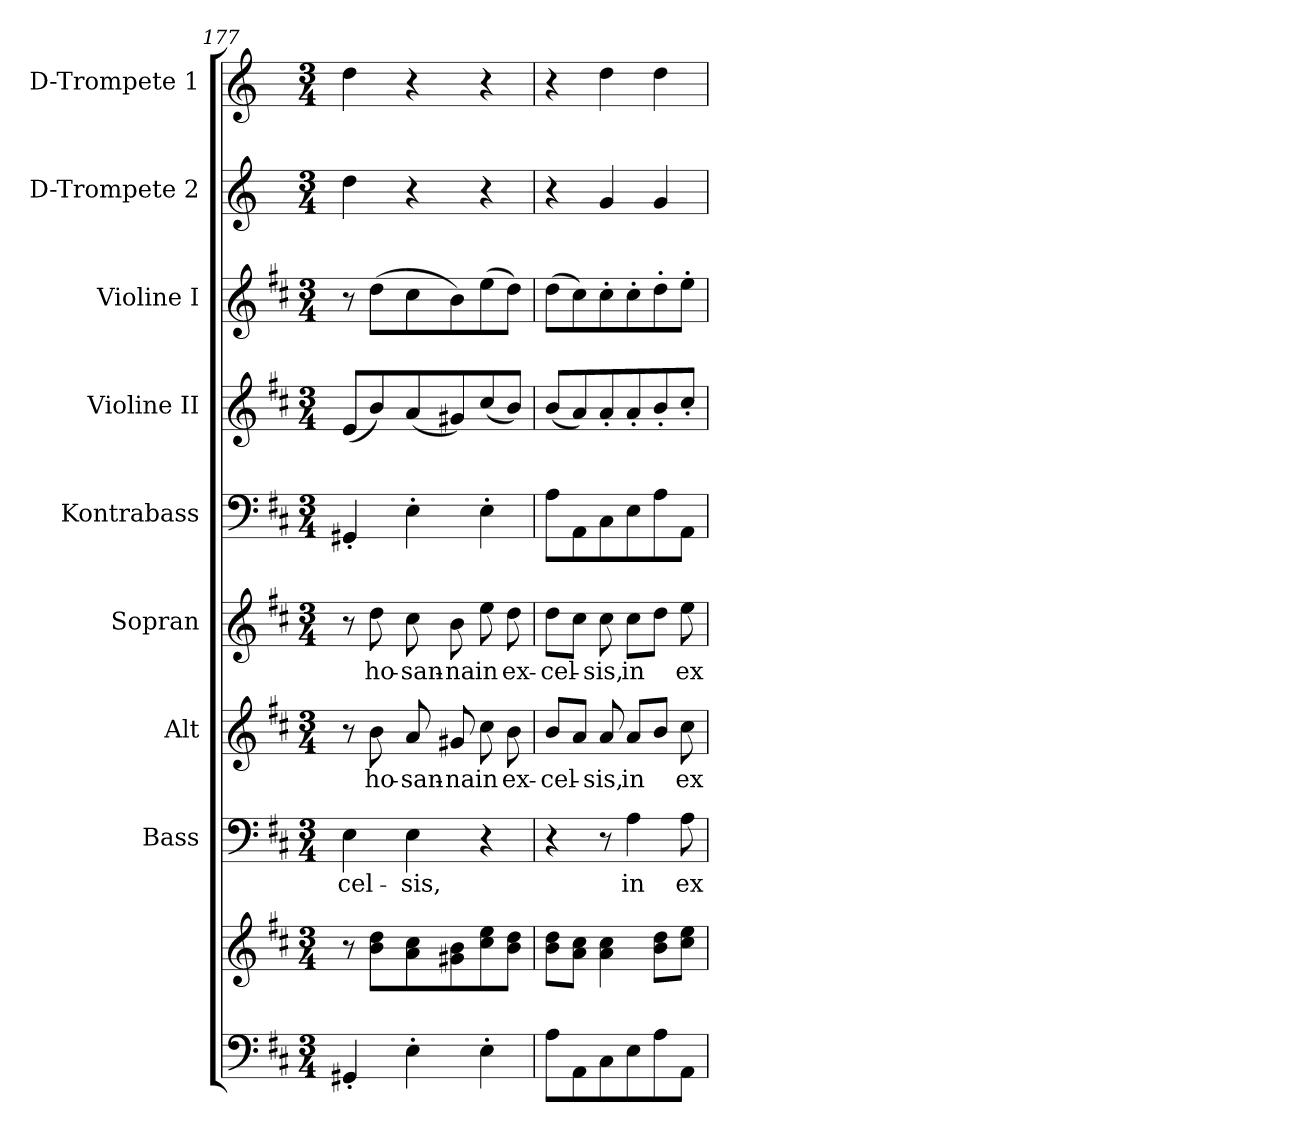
**kern	**kern	**kern	**text	**kern	**text	**kern	**text	**kern	**kern	**kern	**kern	**kern
*part9	*part9	*part8	*part8	*part7	*part7	*part6	*part6	*part5	*part4	*part3	*part2	*part1
*staff10	*staff9	*staff8	*staff8	*staff7	*staff7	*staff6	*staff6	*staff5	*staff4	*staff3	*staff2	*staff1
*	*	*I"Bass	*	*I"Alt	*	*I"Sopran	*	*I"Kontrabass	*I"Violine II	*I"Violine I	*I"D-Trompete 2	*I"D-Trompete 1
*	*	*I'B.	*	*I'A.	*	*I'S.	*	*I'Kb.	*I'Vl. II	*I'Vl. I	*I'D Trp. 2	*I'D Trp. 1
*clefF4	*clefG2	*clefF4	*	*clefG2	*	*clefG2	*	*clefF4	*clefG2	*clefG2	*clefG2	*clefG2
*	*	*	*	*	*	*	*	*ITrd7c12	*	*	*ITrd-1c-2	*ITrd-1c-2
*k[f#c#]	*k[f#c#]	*k[f#c#]	*	*k[f#c#]	*	*k[f#c#]	*	*k[f#c#]	*k[f#c#]	*k[f#c#]	*k[f#c#]	*k[f#c#]
*D:	*D:	*D:	*	*D:	*	*D:	*	*D:	*D:	*D:	*D:	*D:
*M3/4	*M3/4	*M3/4	*	*M3/4	*	*M3/4	*	*M3/4	*M3/4	*M3/4	*M3/4	*M3/4
=177	=177	=177	=177	=177	=177	=177	=177	=177	=177	=177	=177	=177
!	!	!	!LO:LY:b	!	!	!	!	!	!	!	!	!
4GG#X'</	8r	4E\	-cel-	8r	.	8r	.	4GGG#X'</	(<8e/L	8r	4ee\	4ee\
!	!	!	!	!	!LO:LY:b	!	!LO:LY:b	!	!	!	!	!
.	8b\ 8dd\L	.	.	8b\	ho-	8dd\	ho-	.	8b/)	(>8dd\L	.	.
!	!	!	!LO:LY:b	!	!LO:LY:b	!	!LO:LY:b	!	!	!	!	!
4E'>\	8a\ 8cc#\	4E\	-sis,	8a/	-san-	8cc#\	-san-	4EE'>\	(<8a/	8cc#\	4r	4r
!	!	!	!	!	!LO:LY:b	!	!LO:LY:b	!	!	!	!	!
.	8g#X\ 8b\	.	.	8g#X/	-na	8b\	-na	.	8g#X/)	8b\)	.	.
!	!	!	!	!	!LO:LY:b	!	!LO:LY:b	!	!	!	!	!
4E'>\	8cc#\ 8ee\	4r	.	8cc#\	in	8ee\	in	4EE'>\	(<8cc#/	(>8ee\	4r	4r
!	!	!	!	!	!LO:LY:b	!	!LO:LY:b	!	!	!	!	!
.	8b\ 8dd\J	.	.	8b\	ex-	8dd\	ex-	.	8b/J)	8dd\J)	.	.
=178	=178	=178	=178	=178	=178	=178	=178	=178	=178	=178	=178	=178
!	!	!	!	!	!LO:LY:b	!	!LO:LY:b	!	!	!	!	!
8A\L	8b\ 8dd\L	4r	.	8b/L	-cel-	8dd\L	-cel-	8AA\L	(<8b/L	(>8dd\L	4r	4r
8AA\	8a\ 8cc#\J	.	.	8a/J	.	8cc#\J	.	8AAA\	8a/)	8cc#\)	.	.
!	!	!	!	!	!LO:LY:b	!	!LO:LY:b	!	!	!	!	!
8C#\	4a\ 4cc#\	8r	.	8a/	-sis,	8cc#\	-sis,	8CC#\	8a'</	8cc#'>\	4a/	4ee\
!	!	!	!LO:LY:b	!	!LO:LY:b	!	!LO:LY:b	!	!	!	!	!
8E\	.	4A\	in	8a/L	in	8cc#\L	in	8EE\	8a'</	8cc#'>\	.	.
8A\	8b\ 8dd\L	.	.	8b/J	.	8dd\J	.	8AA\	8b'</	8dd'>\	4a/	4ee\
!	!	!	!LO:LY:b	!	!LO:LY:b	!	!LO:LY:b	!	!	!	!	!
8AA\J	8cc#\ 8ee\J	8A\	ex-	8cc#\	ex-	8ee\	ex-	8AAA\J	8cc#'</J	8ee'>\J	.	.
=	=	=	=	=	=	=	=	=	=	=	=	=
*-	*-	*-	*-	*-	*-	*-	*-	*-	*-	*-	*-	*-
